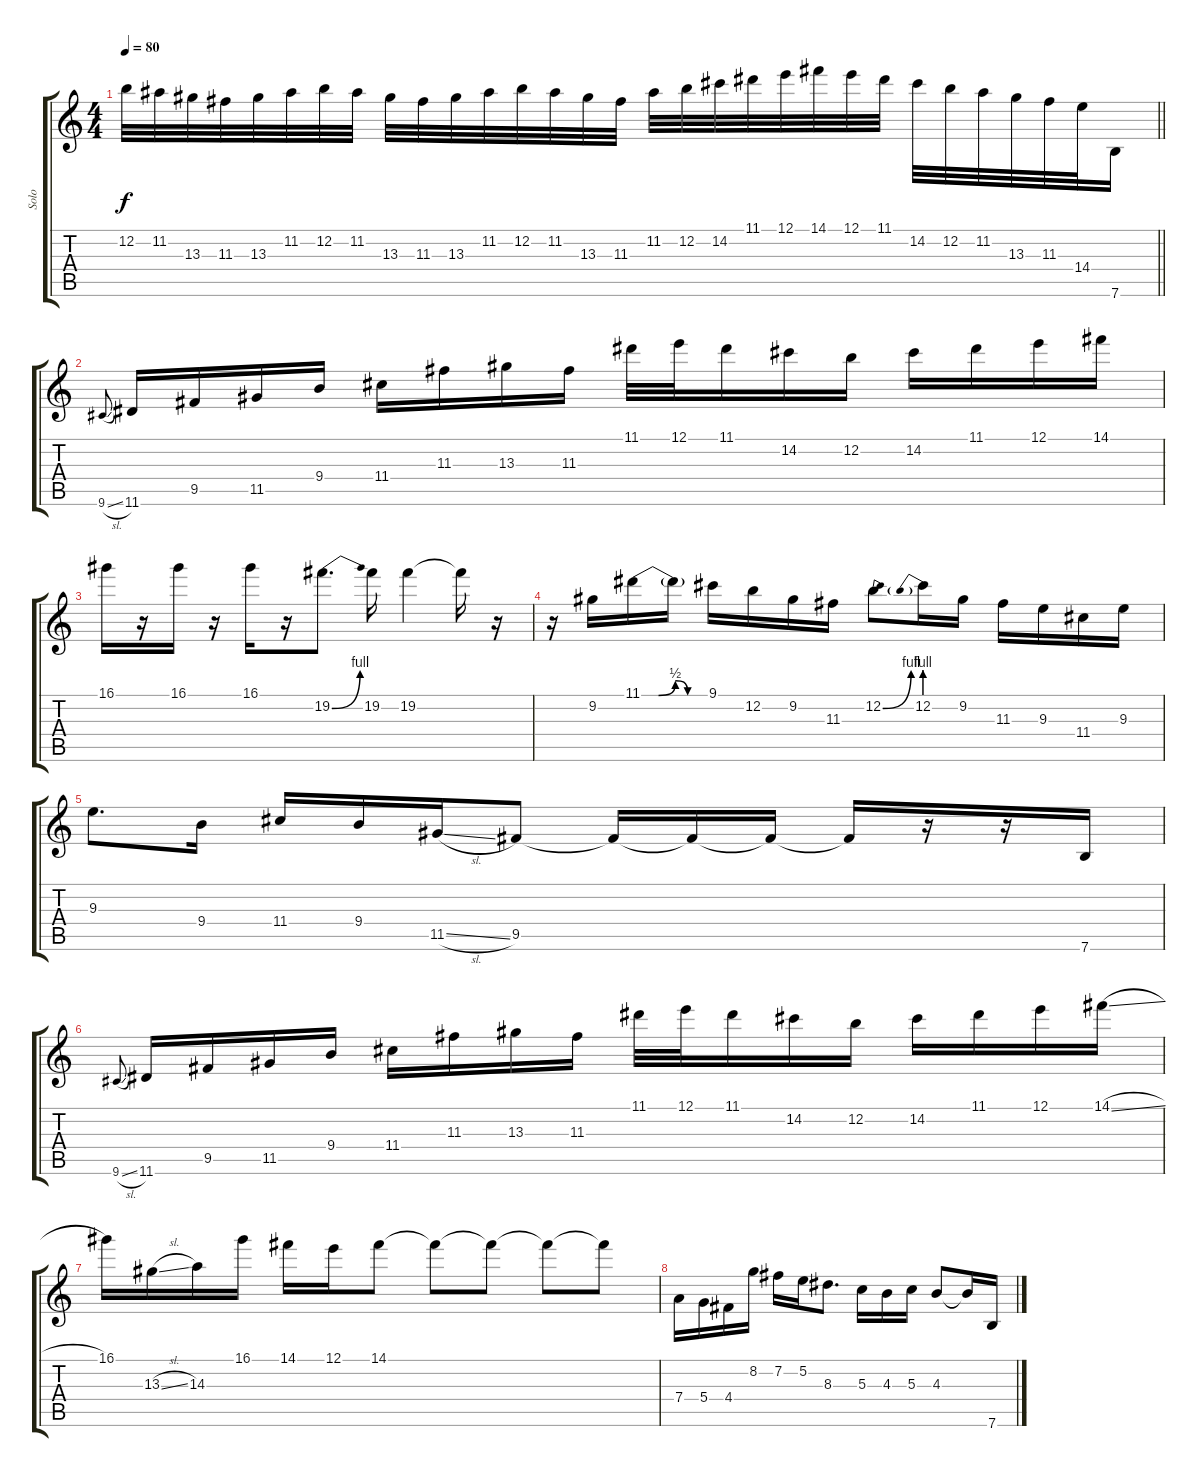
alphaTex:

\track ("Solo" "Solo") {instrument distortionguitar}
\staff {score tabs}
\tuning (E4 B3 G3 D3 A2 E2) {hide}
\ts (4 4)
\tempo 80
\clef g2
\barLineRight lightlight
\ks c
12.2.32{dy f} 11.2.32 13.3.32 11.3.32 13.3.32 11.2.32 12.2.32 11.2.32 13.3.32 11.3.32 13.3.32 11.2.32 12.2.32 11.2.32 13.3.32 11.3.32 11.2.32 12.2.32 14.2.32 11.1.32 12.1.32 14.1.32 12.1.32 11.1.32 14.2.32 12.2.32 11.2.32 13.3.32 11.3.32 14.4.32 7.6.16 |
9.6{sl}.8{gr onbeat} 11.6.16 9.5.16 11.5.16 9.4.16 11.4.16 11.3.16 13.3.16 11.3.16 11.1.32 12.1.32 11.1.16 14.2.16 12.2.16 14.2.16 11.1.16 12.1.16 14.1.16 |
16.1.16 r.16 16.1.16 r.16 16.1.16 r.16 19.2{be (bend 0 0 60 4)}.8{d} 19.2.16 19.2.4 19.2{t}.16 r.16 |
r.16 9.2.16 11.1{be (custom 0 0 15 0 30 2 41 0 60 0)}.16 11.1{t}.16 9.1.16 12.2.16 9.2.16 11.3.16 12.2{be (bend 0 0 60 4)}.8 12.2{be (prebend 0 4 60 4)}.16 9.2.16 11.3.16 9.3.16 11.4.16 9.3.16 |
9.3.8{d} 9.4.16 11.4.16 9.4.16 11.5{sl}.16 9.5.8 9.5{t}.16 9.5{t}.16 9.5{t}.16 9.5{t}.16 r.16 r.16 7.6.16 |
9.6{sl}.8{gr onbeat} 11.6.16 9.5.16 11.5.16 9.4.16 11.4.16 11.3.16 13.3.16 11.3.16 11.1.32 12.1.32 11.1.16 14.2.16 12.2.16 14.2.16 11.1.16 12.1.16 14.1{sl}.16 |
16.1.16 13.3{sl}.16 14.3.16 16.1.16 14.1.16 12.1.16 14.1.8 14.1{t}.8 14.1{t}.8 14.1{t}.8 14.1{t}.8 |
7.4.16 5.4.16 4.4.16 8.2.16 7.2.16 5.2.16 8.3.8{d} 5.3.16 4.3.16 5.3.16 4.3.8 4.3{t}.16 7.6.16
